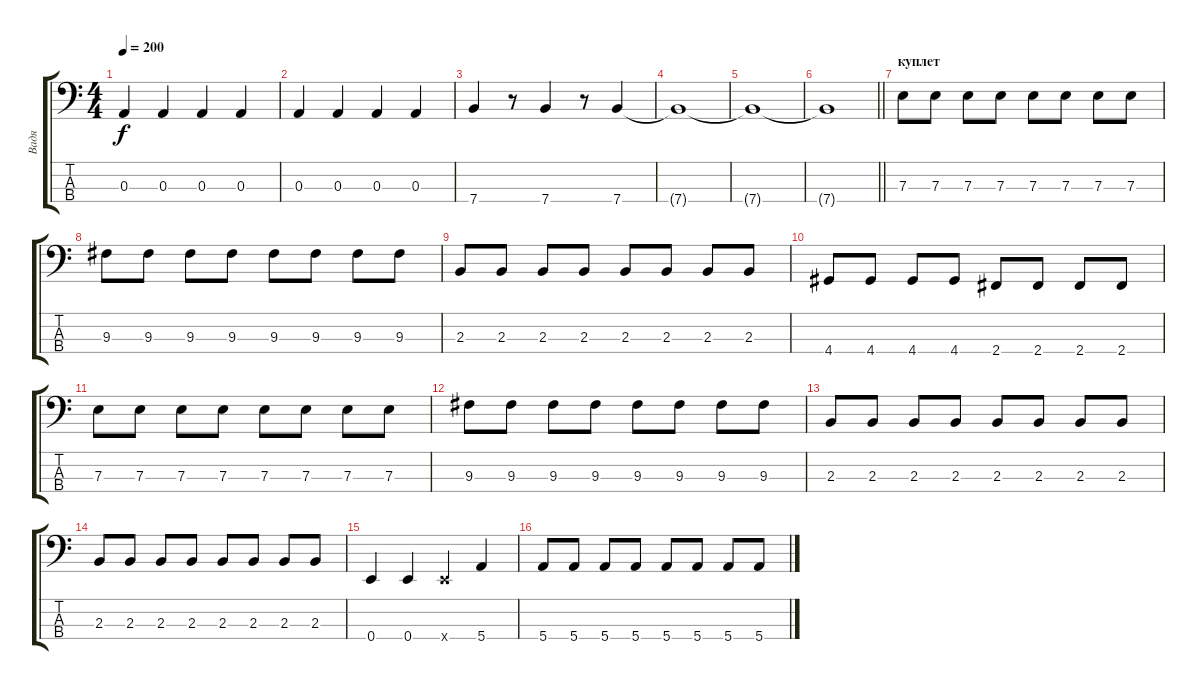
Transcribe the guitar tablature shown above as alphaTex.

\track ("Вадя" "Вадя") {instrument electricbassfinger}
\staff {score tabs}
\tuning (G2 D2 A1 E1) {hide}
\ts (4 4)
\tempo 200
\clef f4
\ks c
0.3.4{dy f} 0.3.4 0.3.4 0.3.4 |
0.3.4 0.3.4 0.3.4 0.3.4 |
7.4.4 r.8 7.4.4 r.8 7.4.4 |
7.4{t}.1 |
7.4{t}.1 |
\barLineRight lightlight
7.4{t}.1 |
\section ("" "куплет")
7.3.8 7.3.8 7.3.8 7.3.8 7.3.8 7.3.8 7.3.8 7.3.8 |
9.3.8 9.3.8 9.3.8 9.3.8 9.3.8 9.3.8 9.3.8 9.3.8 |
2.3.8 2.3.8 2.3.8 2.3.8 2.3.8 2.3.8 2.3.8 2.3.8 |
4.4.8 4.4.8 4.4.8 4.4.8 2.4.8 2.4.8 2.4.8 2.4.8 |
7.3.8 7.3.8 7.3.8 7.3.8 7.3.8 7.3.8 7.3.8 7.3.8 |
9.3.8 9.3.8 9.3.8 9.3.8 9.3.8 9.3.8 9.3.8 9.3.8 |
2.3.8 2.3.8 2.3.8 2.3.8 2.3.8 2.3.8 2.3.8 2.3.8 |
2.3.8 2.3.8 2.3.8 2.3.8 2.3.8 2.3.8 2.3.8 2.3.8 |
0.4.4 0.4.4 0.4{x}.4 5.4.4 |
5.4.8 5.4.8 5.4.8 5.4.8 5.4.8 5.4.8 5.4.8 5.4.8
